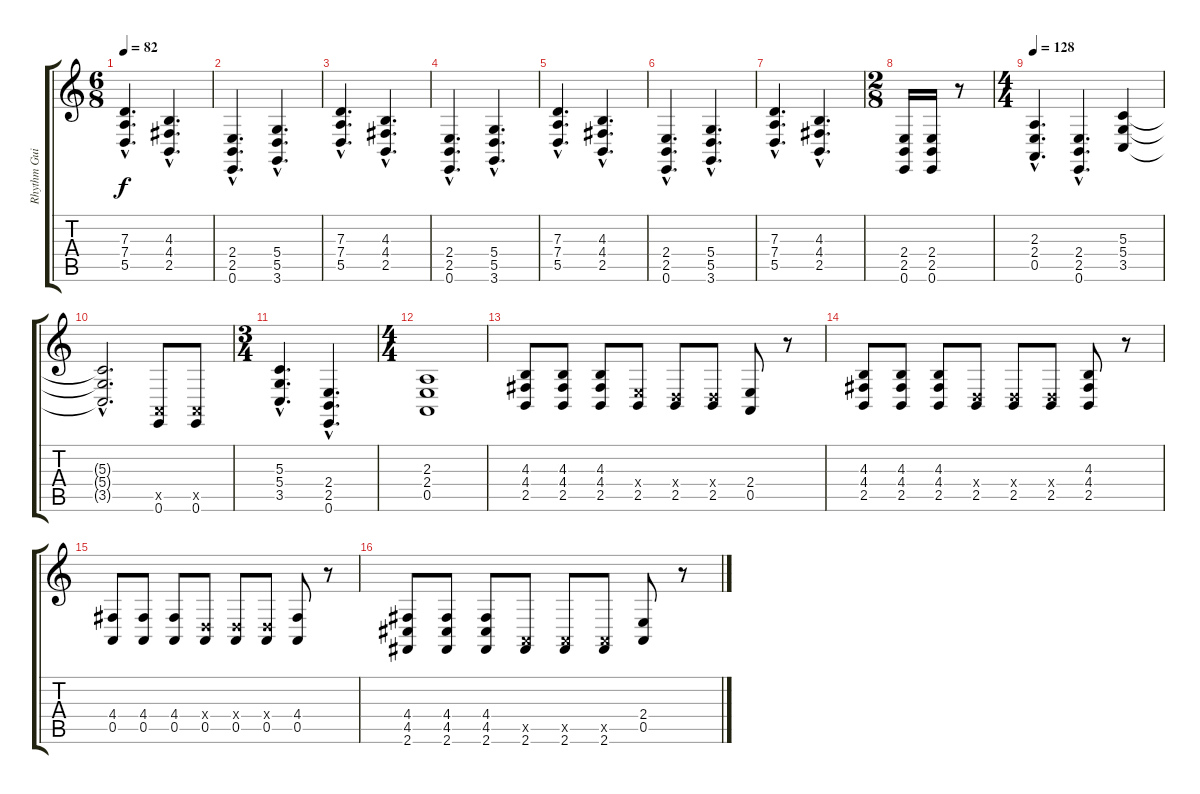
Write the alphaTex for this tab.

\track ("Rhythm Guitar 2" "Rhythm Gui") {instrument lead1square}
\staff {score tabs}
\tuning (E4 B3 G3 D3 A2 E2) {hide}
\ts (6 8)
\tempo 82
\clef g2
\ks c
(7.3{hac} 7.4{hac} 5.5{hac}).4{d dy f} (4.3{hac} 4.4{hac} 2.5{hac}).4{d} |
(2.4{hac} 2.5{hac} 0.6{hac}).4{d} (5.4{hac} 5.5{hac} 3.6{hac}).4{d} |
(7.3{hac} 7.4{hac} 5.5{hac}).4{d} (4.3{hac} 4.4{hac} 2.5{hac}).4{d} |
(2.4{hac} 2.5{hac} 0.6{hac}).4{d} (5.4{hac} 5.5{hac} 3.6{hac}).4{d} |
(7.3{hac} 7.4{hac} 5.5{hac}).4{d} (4.3{hac} 4.4{hac} 2.5{hac}).4{d} |
(2.4{hac} 2.5{hac} 0.6{hac}).4{d} (5.4{hac} 5.5{hac} 3.6{hac}).4{d} |
(7.3{hac} 7.4{hac} 5.5{hac}).4{d} (4.3{hac} 4.4{hac} 2.5{hac}).4{d} |
\ts (2 8)
(2.4 2.5 0.6).16 (2.4 2.5 0.6).16 r.8 |
\ts (4 4)
\tempo 128
(2.3{hac} 2.4{hac} 0.5{hac}).4{d} (2.4{hac} 2.5{hac} 0.6{hac}).4{d} (5.3 5.4 3.5).4 |
(5.3{hac t} 5.4{hac t} 3.5{hac t}).2{d} (0.5{x} 0.6).8 (0.5{x} 0.6).8 |
\ts (3 4)
(5.3{hac} 5.4{hac} 3.5{hac}).4{d} (2.4{hac} 2.5{hac} 0.6{hac}).4{d} |
\ts (4 4)
(2.3 2.4 0.5).1 |
(4.3 4.4 2.5).8 (4.3 4.4 2.5).8 (4.3 4.4 2.5).8 (2.4{x} 2.5).8 (0.4{x} 2.5).8 (0.4{x} 2.5).8 (2.4 0.5).8 r.8 |
(4.3 4.4 2.5).8 (4.3 4.4 2.5).8 (4.3 4.4 2.5).8 (0.4{x} 2.5).8 (0.4{x} 2.5).8 (0.4{x} 2.5).8 (4.3 4.4 2.5).8 r.8 |
(4.4 0.5).8 (4.4 0.5).8 (4.4 0.5).8 (0.4{x} 0.5).8 (0.4{x} 0.5).8 (0.4{x} 0.5).8 (4.4 0.5).8 r.8 |
(4.4 4.5 2.6).8 (4.4 4.5 2.6).8 (4.4 4.5 2.6).8 (0.5{x} 2.6).8 (0.5{x} 2.6).8 (0.5{x} 2.6).8 (2.4 0.5).8 r.8
